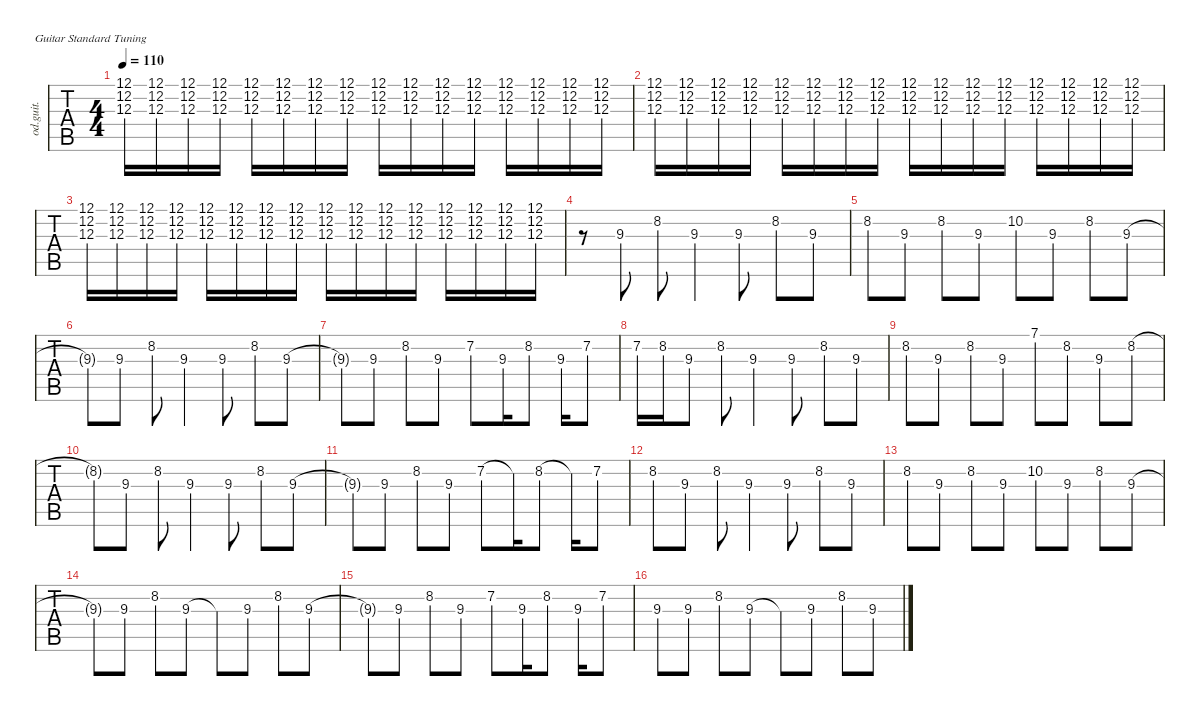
\defaultSystemsLayout 4
\hideDynamics
\bracketExtendMode nobrackets
\track ("Overdriven Guitar" "od.guit.") {instrument overdrivenguitar}
\staff {tabs}
\tuning (E4 B3 G3 D3 A2 E2)
\ts (4 4)
\tempo 110
\clef g2
\ks c
(12.1 12.2 12.3).16{dy mf} (12.1 12.2 12.3).16 (12.1 12.2 12.3).16 (12.1 12.2 12.3).16 (12.1 12.2 12.3).16 (12.1 12.2 12.3).16 (12.1 12.2 12.3).16 (12.1 12.2 12.3).16 (12.1 12.2 12.3).16 (12.1 12.2 12.3).16 (12.1 12.2 12.3).16 (12.1 12.2 12.3).16 (12.1 12.2 12.3).16 (12.1 12.2 12.3).16 (12.1 12.2 12.3).16 (12.1 12.2 12.3).16 |
(12.1 12.2 12.3).16 (12.1 12.2 12.3).16 (12.1 12.2 12.3).16 (12.1 12.2 12.3).16 (12.1 12.2 12.3).16 (12.1 12.2 12.3).16 (12.1 12.2 12.3).16 (12.1 12.2 12.3).16 (12.1 12.2 12.3).16 (12.1 12.2 12.3).16 (12.1 12.2 12.3).16 (12.1 12.2 12.3).16 (12.1 12.2 12.3).16 (12.1 12.2 12.3).16 (12.1 12.2 12.3).16 (12.1 12.2 12.3).16 |
(12.1 12.2 12.3).16 (12.1 12.2 12.3).16 (12.1 12.2 12.3).16 (12.1 12.2 12.3).16 (12.1 12.2 12.3).16 (12.1 12.2 12.3).16 (12.1 12.2 12.3).16 (12.1 12.2 12.3).16 (12.1 12.2 12.3).16 (12.1 12.2 12.3).16 (12.1 12.2 12.3).16 (12.1 12.2 12.3).16 (12.1 12.2 12.3).16 (12.1 12.2 12.3).16 (12.1 12.2 12.3).16 (12.1 12.2 12.3).16 |
r.8 9.3.8 8.2.8 9.3.4 9.3.8 8.2.8 9.3.8 |
8.2.8 9.3.8 8.2.8 9.3.8 10.2.8 9.3.8 8.2.8 9.3.8 |
9.3{t}.8 9.3.8 8.2.8 9.3.4 9.3.8 8.2.8 9.3.8 |
9.3{t}.8 9.3.8 8.2.8 9.3.8 7.2{acc #}.8 9.3.16 8.2.8 9.3.16 7.2{acc #}.8 |
7.2{acc #}.16 8.2.16 9.3.8 8.2.8 9.3.4 9.3.8 8.2.8 9.3.8 |
8.2.8 9.3.8 8.2.8 9.3.8 7.1.8 8.2.8 9.3.8 8.2.8 |
8.2{t}.8 9.3.8 8.2.8 9.3.4 9.3.8 8.2.8 9.3.8 |
9.3{t}.8 9.3.8 8.2.8 9.3.8 7.2{acc #}.8 7.2{t acc #}.16 8.2.8 8.2{t}.16 7.2{acc #}.8 |
8.2.8 9.3.8 8.2.8 9.3.4 9.3.8 8.2.8 9.3.8 |
8.2.8 9.3.8 8.2.8 9.3.8 10.2.8 9.3.8 8.2.8 9.3.8 |
9.3{t}.8 9.3.8 8.2.8 9.3.8 9.3{t}.8 9.3.8 8.2.8 9.3.8 |
9.3{t}.8 9.3.8 8.2.8 9.3.8 7.2{acc #}.8 9.3.16 8.2.8 9.3.16 7.2{acc #}.8 |
9.3.8 9.3.8 8.2.8 9.3.8 9.3{t}.8 9.3.8 8.2.8 9.3.8
